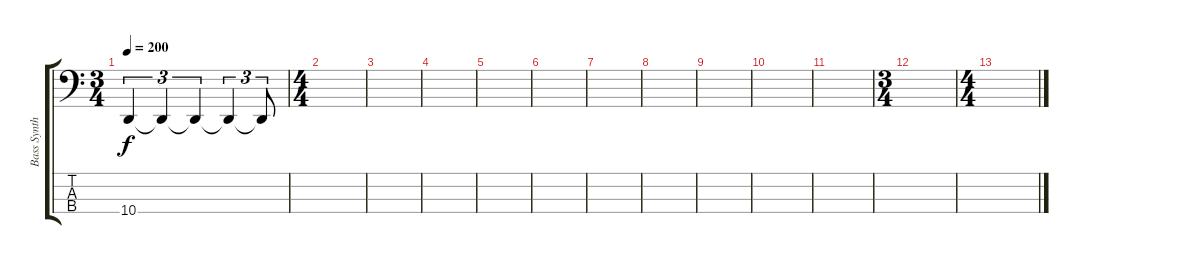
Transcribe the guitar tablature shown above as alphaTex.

\track ("Bass Synth" "Bass Synth") {instrument pad3polysynth}
\staff {score tabs}
\tuning (G2 D2 A1 E1) {hide}
\ts (3 4)
\tempo 200
\clef f4
\ks c
10.4{t}.4{tu (3 2) dy f} 10.4{t}.4{tu (3 2)} 10.4{t}.4{tu (3 2)} 10.4{t}.4{tu (3 2)} 10.4{t}.8{tu (3 2)} |
\ts (4 4)
|
|
|
|
|
|
|
|
|
|
\ts (3 4)
|
\ts (4 4)
